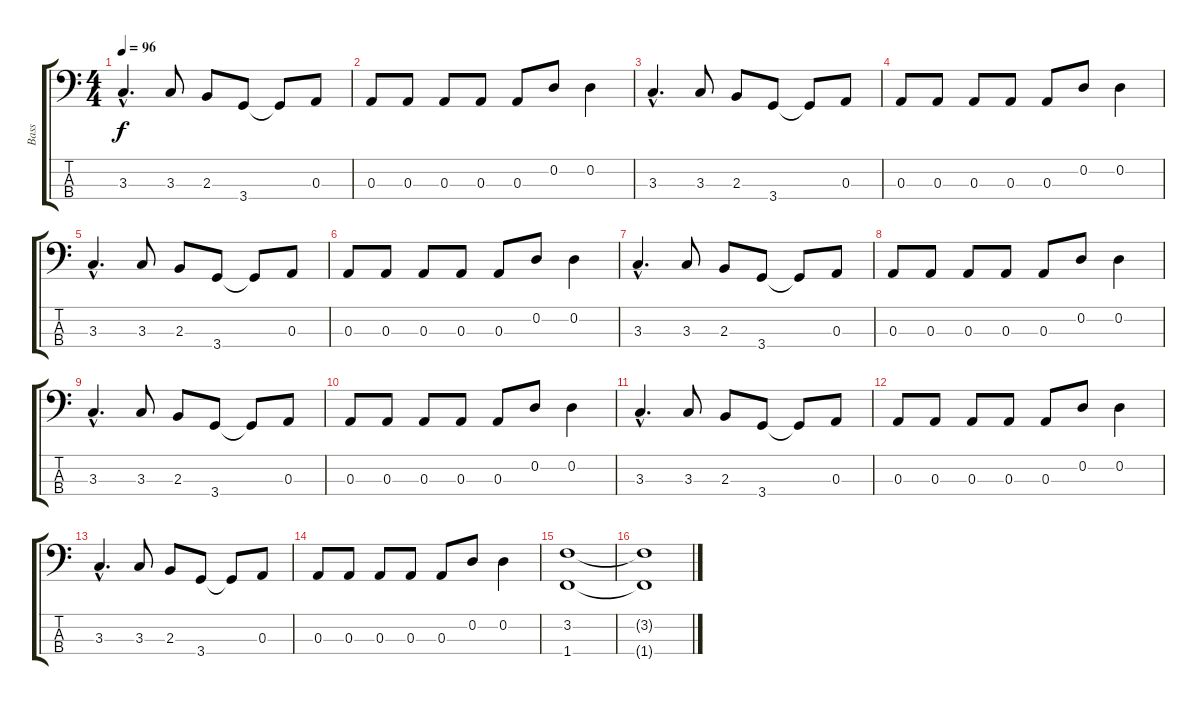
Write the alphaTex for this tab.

\track ("Bass" "Bass") {instrument electricbassfinger}
\staff {score tabs}
\tuning (G2 D2 A1 E1) {hide}
\ts (4 4)
\tempo 96
\clef f4
\ks c
3.3{hac}.4{d dy f} 3.3.8 2.3.8 3.4.8 3.4{t}.8 0.3.8 |
0.3.8 0.3.8 0.3.8 0.3.8 0.3.8 0.2.8 0.2.4 |
3.3{hac}.4{d} 3.3.8 2.3.8 3.4.8 3.4{t}.8 0.3.8 |
0.3.8 0.3.8 0.3.8 0.3.8 0.3.8 0.2.8 0.2.4 |
3.3{hac}.4{d} 3.3.8 2.3.8 3.4.8 3.4{t}.8 0.3.8 |
0.3.8 0.3.8 0.3.8 0.3.8 0.3.8 0.2.8 0.2.4 |
3.3{hac}.4{d} 3.3.8 2.3.8 3.4.8 3.4{t}.8 0.3.8 |
0.3.8 0.3.8 0.3.8 0.3.8 0.3.8 0.2.8 0.2.4 |
3.3{hac}.4{d} 3.3.8 2.3.8 3.4.8 3.4{t}.8 0.3.8 |
0.3.8 0.3.8 0.3.8 0.3.8 0.3.8 0.2.8 0.2.4 |
3.3{hac}.4{d} 3.3.8 2.3.8 3.4.8 3.4{t}.8 0.3.8 |
0.3.8 0.3.8 0.3.8 0.3.8 0.3.8 0.2.8 0.2.4 |
3.3{hac}.4{d} 3.3.8 2.3.8 3.4.8 3.4{t}.8 0.3.8 |
0.3.8 0.3.8 0.3.8 0.3.8 0.3.8 0.2.8 0.2.4 |
(3.2 1.4).1 |
(3.2{t} 1.4{t}).1
